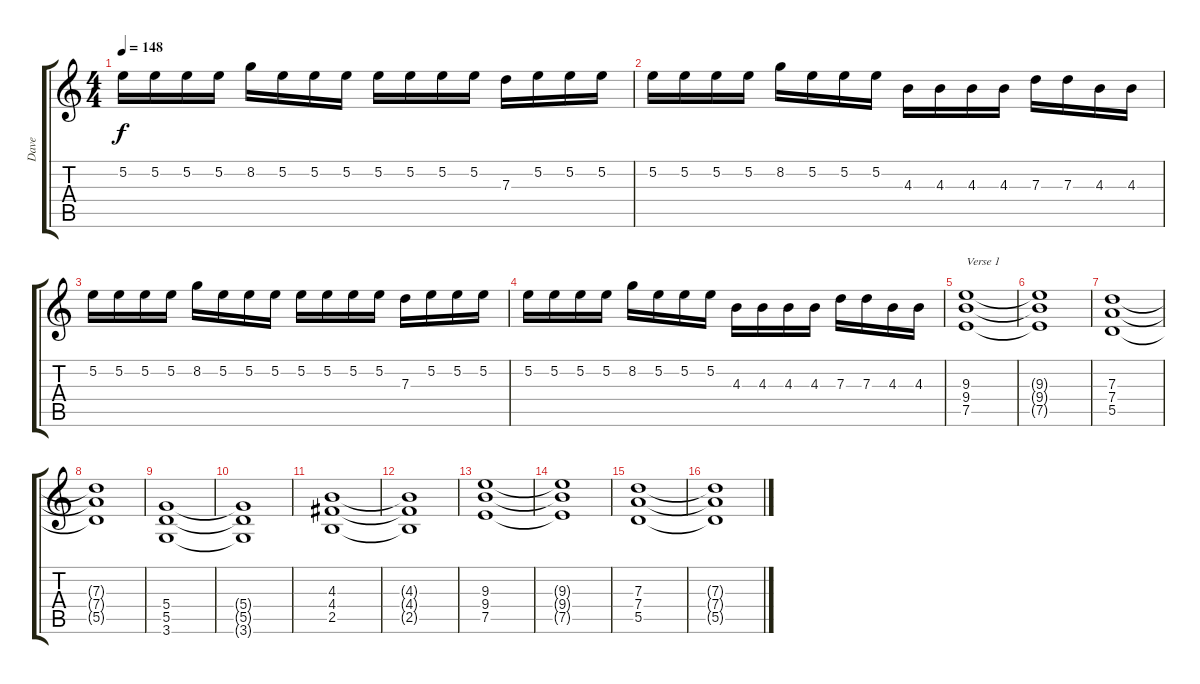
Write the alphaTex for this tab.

\track ("Dave" "Dave") {instrument distortionguitar}
\staff {score tabs}
\tuning (E4 B3 G3 D3 A2 E2) {hide}
\ts (4 4)
\tempo 148
\clef g2
\ks c
5.2.16{dy f} 5.2.16 5.2.16 5.2.16 8.2.16 5.2.16 5.2.16 5.2.16 5.2.16 5.2.16 5.2.16 5.2.16 7.3.16 5.2.16 5.2.16 5.2.16 |
5.2.16 5.2.16 5.2.16 5.2.16 8.2.16 5.2.16 5.2.16 5.2.16 4.3.16 4.3.16 4.3.16 4.3.16 7.3.16 7.3.16 4.3.16 4.3.16 |
5.2.16 5.2.16 5.2.16 5.2.16 8.2.16 5.2.16 5.2.16 5.2.16 5.2.16 5.2.16 5.2.16 5.2.16 7.3.16 5.2.16 5.2.16 5.2.16 |
5.2.16 5.2.16 5.2.16 5.2.16 8.2.16 5.2.16 5.2.16 5.2.16 4.3.16 4.3.16 4.3.16 4.3.16 7.3.16 7.3.16 4.3.16 4.3.16 |
(9.3 9.4 7.5).1{txt "Verse 1" volume 13} |
(9.3{t} 9.4{t} 7.5{t}).1 |
(7.3 7.4 5.5).1 |
(7.3{t} 7.4{t} 5.5{t}).1 |
(5.4 5.5 3.6).1 |
(5.4{t} 5.5{t} 3.6{t}).1 |
(4.3 4.4 2.5).1 |
(4.3{t} 4.4{t} 2.5{t}).1 |
(9.3 9.4 7.5).1 |
(9.3{t} 9.4{t} 7.5{t}).1 |
(7.3 7.4 5.5).1 |
(7.3{t} 7.4{t} 5.5{t}).1
